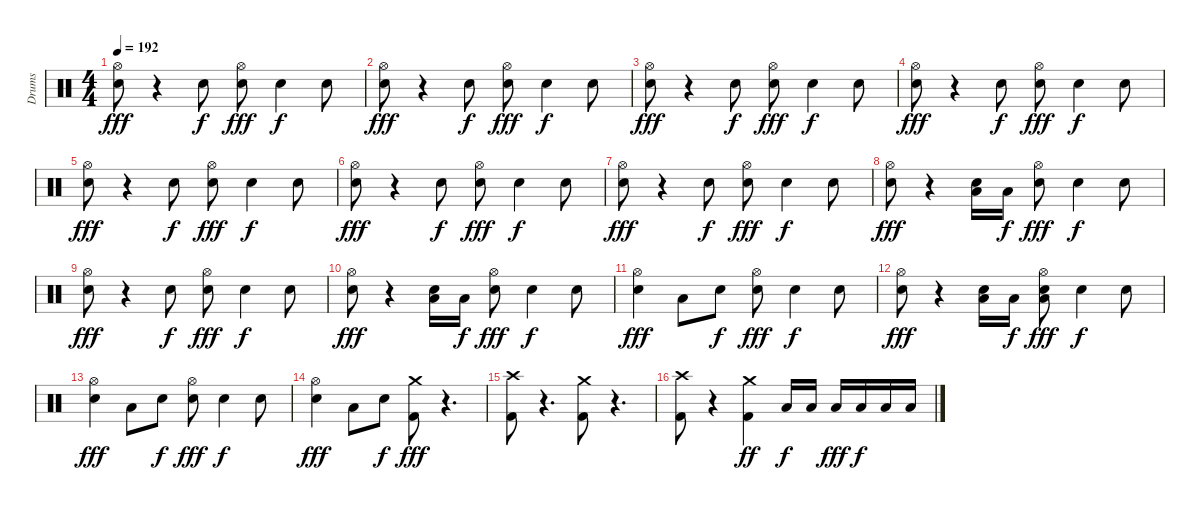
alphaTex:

\track ("Drums" "Drums") {instrument percussion}
\staff {score}
\articulation defaults
\ts (4 4)
\tempo 192
\clef neutral
\ks c
("Hi-Hat (open)" "Metronome (bell)").8{dy fff} r.4 "Snare (hit) 2".8{dy f} ("Hi-Hat (open)" "Snare (hit) 2").8{dy fff} "Snare (hit) 2".4{dy f} "Snare (hit) 2".8 |
("Hi-Hat (open)" "Metronome (bell)").8{dy fff} r.4 "Snare (hit) 2".8{dy f} ("Hi-Hat (open)" "Snare (hit) 2").8{dy fff} "Snare (hit) 2".4{dy f} "Snare (hit) 2".8 |
("Hi-Hat (open)" "Metronome (bell)").8{dy fff} r.4 "Snare (hit) 2".8{dy f} ("Hi-Hat (open)" "Snare (hit) 2").8{dy fff} "Snare (hit) 2".4{dy f} "Snare (hit) 2".8 |
("Hi-Hat (open)" "Metronome (bell)").8{dy fff} r.4 "Snare (hit) 2".8{dy f} ("Hi-Hat (open)" "Snare (hit) 2").8{dy fff} "Snare (hit) 2".4{dy f} "Snare (hit) 2".8 |
("Hi-Hat (open)" "Metronome (bell)").8{dy fff} r.4 "Snare (hit) 2".8{dy f} ("Hi-Hat (open)" "Snare (hit) 2").8{dy fff} "Snare (hit) 2".4{dy f} "Snare (hit) 2".8 |
("Hi-Hat (open)" "Metronome (bell)").8{dy fff} r.4 "Snare (hit) 2".8{dy f} ("Hi-Hat (open)" "Snare (hit) 2").8{dy fff} "Snare (hit) 2".4{dy f} "Snare (hit) 2".8 |
("Hi-Hat (open)" "Metronome (bell)").8{dy fff} r.4 "Snare (hit) 2".8{dy f} ("Hi-Hat (open)" "Snare (hit) 2").8{dy fff} "Snare (hit) 2".4{dy f} "Snare (hit) 2".8 |
("Hi-Hat (open)" "Metronome (bell)").8{dy fff} r.4 ("Low Tom (hit)" "Snare (hit) 2").16 "Low Tom (hit)".16{dy f} ("Hi-Hat (open)" "Snare (hit) 2").8{dy fff} "Snare (hit) 2".4{dy f} "Snare (hit) 2".8 |
("Hi-Hat (open)" "Metronome (bell)").8{dy fff} r.4 "Snare (hit) 2".8{dy f} ("Hi-Hat (open)" "Snare (hit) 2").8{dy fff} "Snare (hit) 2".4{dy f} "Snare (hit) 2".8 |
("Hi-Hat (open)" "Metronome (bell)").8{dy fff} r.4 ("Low Tom (hit)" "Snare (hit) 2").16 "Low Tom (hit)".16{dy f} ("Hi-Hat (open)" "Snare (hit) 2").8{dy fff} "Snare (hit) 2".4{dy f} "Snare (hit) 2".8 |
("Hi-Hat (open)" "Metronome (bell)").4{dy fff} "Low Tom (hit)".8 "Snare (hit) 2".8{dy f} ("Hi-Hat (open)" "Snare (hit) 2").8{dy fff} "Snare (hit) 2".4{dy f} "Snare (hit) 2".8 |
("Hi-Hat (open)" "Metronome (bell)").8{dy fff} r.4 ("Low Tom (hit)" "Snare (hit) 2").16 "Low Tom (hit)".16{dy f} ("Low Tom (hit)" "Hi-Hat (open)" "Snare (hit) 2").8{dy fff} "Snare (hit) 2".4{dy f} "Snare (hit) 2".8 |
("Hi-Hat (open)" "Metronome (bell)").4{dy fff} "Low Tom (hit)".8 "Snare (hit) 2".8{dy f} ("Hi-Hat (open)" "Snare (hit) 2").8{dy fff} "Snare (hit) 2".4{dy f} "Snare (hit) 2".8 |
("Hi-Hat (open)" "Metronome (bell)").4{dy fff} "Low Tom (hit)".8 "Snare (hit) 2".8{dy f} ("Kick (hit) 2" "Crash medium (hit)").8{dy fff} r.4{d} |
("Kick (hit) 2" "Crash high (hit)").8 r.4{d} ("Kick (hit) 2" "Crash medium (hit)").8 r.4{d} |
("Kick (hit) 2" "Crash high (hit)").8 r.4 ("Crash medium (hit)" "Kick (hit) 2").4{dy ff} "Low Tom (hit)".16{dy f} "Low Tom (hit)".16 "Low Tom (hit)".16{dy fff} "Low Tom (hit)".16{dy f} "Low Tom (hit)".16 "Low Tom (hit)".16
